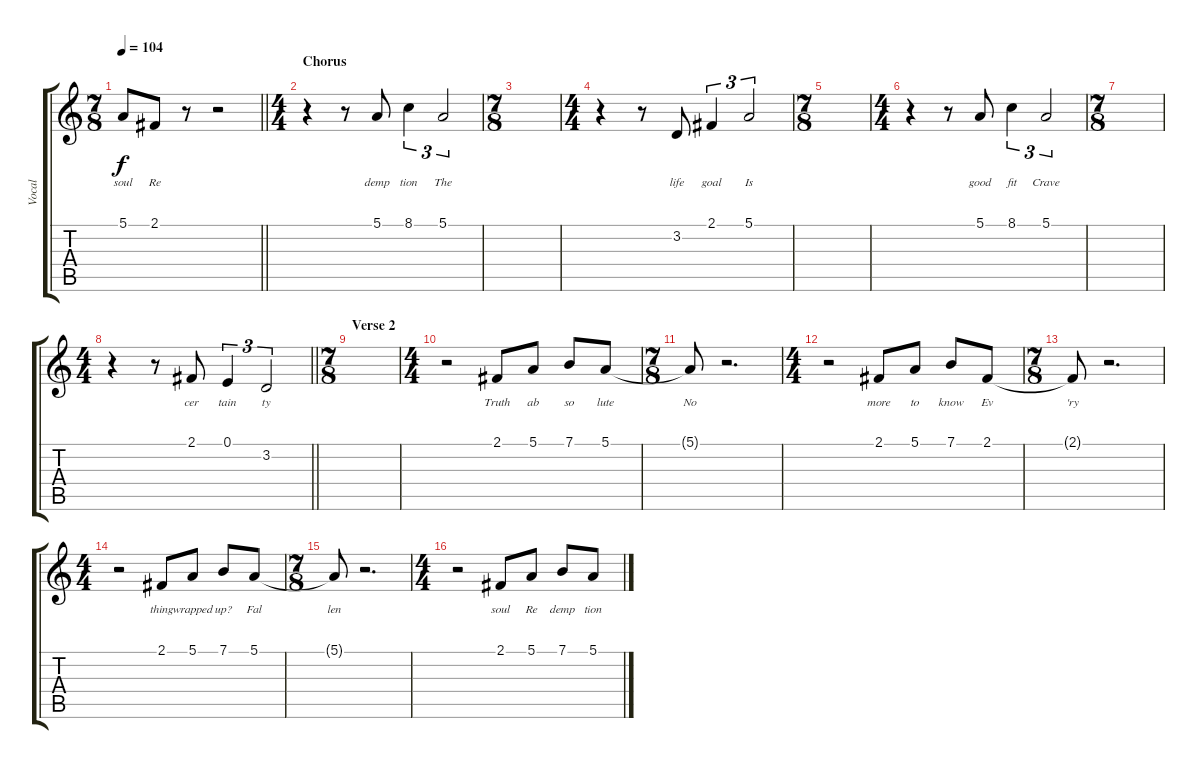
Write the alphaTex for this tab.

\track ("Vocal" "Vocal") {instrument acousticgrandpiano}
\staff {score tabs}
\tuning (E4 B3 G3 D3 A2 E2) {hide}
\ts (7 8)
\tempo 104
\clef g2
\barLineRight lightlight
\ks c
5.1{t}.8{lyrics (0 "soul") lyrics (1 "") lyrics (2 "") lyrics (3 "") lyrics (4 "") dy f} 2.1.8{lyrics (0 "Re") lyrics (1 "") lyrics (2 "") lyrics (3 "") lyrics (4 "")} r.8 r.2 |
\ts (4 4)
\section ("" "Chorus")
r.4 r.8 5.1.8{lyrics (0 "demp") lyrics (1 "") lyrics (2 "") lyrics (3 "") lyrics (4 "")} 8.1.4{tu (3 2) lyrics (0 "tion") lyrics (1 "") lyrics (2 "") lyrics (3 "") lyrics (4 "")} 5.1.2{tu (3 2) lyrics (0 "The") lyrics (1 "") lyrics (2 "") lyrics (3 "") lyrics (4 "")} |
\ts (7 8)
|
\ts (4 4)
r.4 r.8 3.2.8{lyrics (0 "life") lyrics (1 "") lyrics (2 "") lyrics (3 "") lyrics (4 "")} 2.1.4{tu (3 2) lyrics (0 "goal") lyrics (1 "") lyrics (2 "") lyrics (3 "") lyrics (4 "")} 5.1.2{tu (3 2) lyrics (0 "Is") lyrics (1 "") lyrics (2 "") lyrics (3 "") lyrics (4 "")} |
\ts (7 8)
|
\ts (4 4)
r.4 r.8 5.1.8{lyrics (0 "good") lyrics (1 "") lyrics (2 "") lyrics (3 "") lyrics (4 "")} 8.1.4{tu (3 2) lyrics (0 "fit") lyrics (1 "") lyrics (2 "") lyrics (3 "") lyrics (4 "")} 5.1.2{tu (3 2) lyrics (0 "Crave") lyrics (1 "") lyrics (2 "") lyrics (3 "") lyrics (4 "")} |
\ts (7 8)
|
\ts (4 4)
\barLineRight lightlight
r.4 r.8 2.1.8{lyrics (0 "cer") lyrics (1 "") lyrics (2 "") lyrics (3 "") lyrics (4 "")} 0.1.4{tu (3 2) lyrics (0 "tain") lyrics (1 "") lyrics (2 "") lyrics (3 "") lyrics (4 "")} 3.2.2{tu (3 2) lyrics (0 "ty") lyrics (1 "") lyrics (2 "") lyrics (3 "") lyrics (4 "")} |
\ts (7 8)
\section ("" "Verse 2")
|
\ts (4 4)
r.2 2.1.8{lyrics (0 "Truth") lyrics (1 "") lyrics (2 "") lyrics (3 "") lyrics (4 "")} 5.1.8{lyrics (0 "ab") lyrics (1 "") lyrics (2 "") lyrics (3 "") lyrics (4 "")} 7.1.8{lyrics (0 "so") lyrics (1 "") lyrics (2 "") lyrics (3 "") lyrics (4 "")} 5.1.8{lyrics (0 "lute") lyrics (1 "") lyrics (2 "") lyrics (3 "") lyrics (4 "")} |
\ts (7 8)
5.1{t}.8{lyrics (0 "No") lyrics (1 "") lyrics (2 "") lyrics (3 "") lyrics (4 "")} r.2{d} |
\ts (4 4)
r.2 2.1.8{lyrics (0 "more") lyrics (1 "") lyrics (2 "") lyrics (3 "") lyrics (4 "")} 5.1.8{lyrics (0 "to") lyrics (1 "") lyrics (2 "") lyrics (3 "") lyrics (4 "")} 7.1.8{lyrics (0 "know") lyrics (1 "") lyrics (2 "") lyrics (3 "") lyrics (4 "")} 2.1.8{lyrics (0 "Ev") lyrics (1 "") lyrics (2 "") lyrics (3 "") lyrics (4 "")} |
\ts (7 8)
2.1{t}.8{lyrics (0 "'ry") lyrics (1 "") lyrics (2 "") lyrics (3 "") lyrics (4 "")} r.2{d} |
\ts (4 4)
r.2 2.1.8{lyrics (0 "thing") lyrics (1 "") lyrics (2 "") lyrics (3 "") lyrics (4 "")} 5.1.8{lyrics (0 "wrapped") lyrics (1 "") lyrics (2 "") lyrics (3 "") lyrics (4 "")} 7.1.8{lyrics (0 "up?") lyrics (1 "") lyrics (2 "") lyrics (3 "") lyrics (4 "")} 5.1.8{lyrics (0 "Fal") lyrics (1 "") lyrics (2 "") lyrics (3 "") lyrics (4 "")} |
\ts (7 8)
5.1{t}.8{lyrics (0 "len") lyrics (1 "") lyrics (2 "") lyrics (3 "") lyrics (4 "")} r.2{d} |
\ts (4 4)
r.2 2.1.8{lyrics (0 "soul") lyrics (1 "") lyrics (2 "") lyrics (3 "") lyrics (4 "")} 5.1.8{lyrics (0 "Re") lyrics (1 "") lyrics (2 "") lyrics (3 "") lyrics (4 "")} 7.1.8{lyrics (0 "demp") lyrics (1 "") lyrics (2 "") lyrics (3 "") lyrics (4 "")} 5.1.8{lyrics (0 "tion") lyrics (1 "") lyrics (2 "") lyrics (3 "") lyrics (4 "")}
